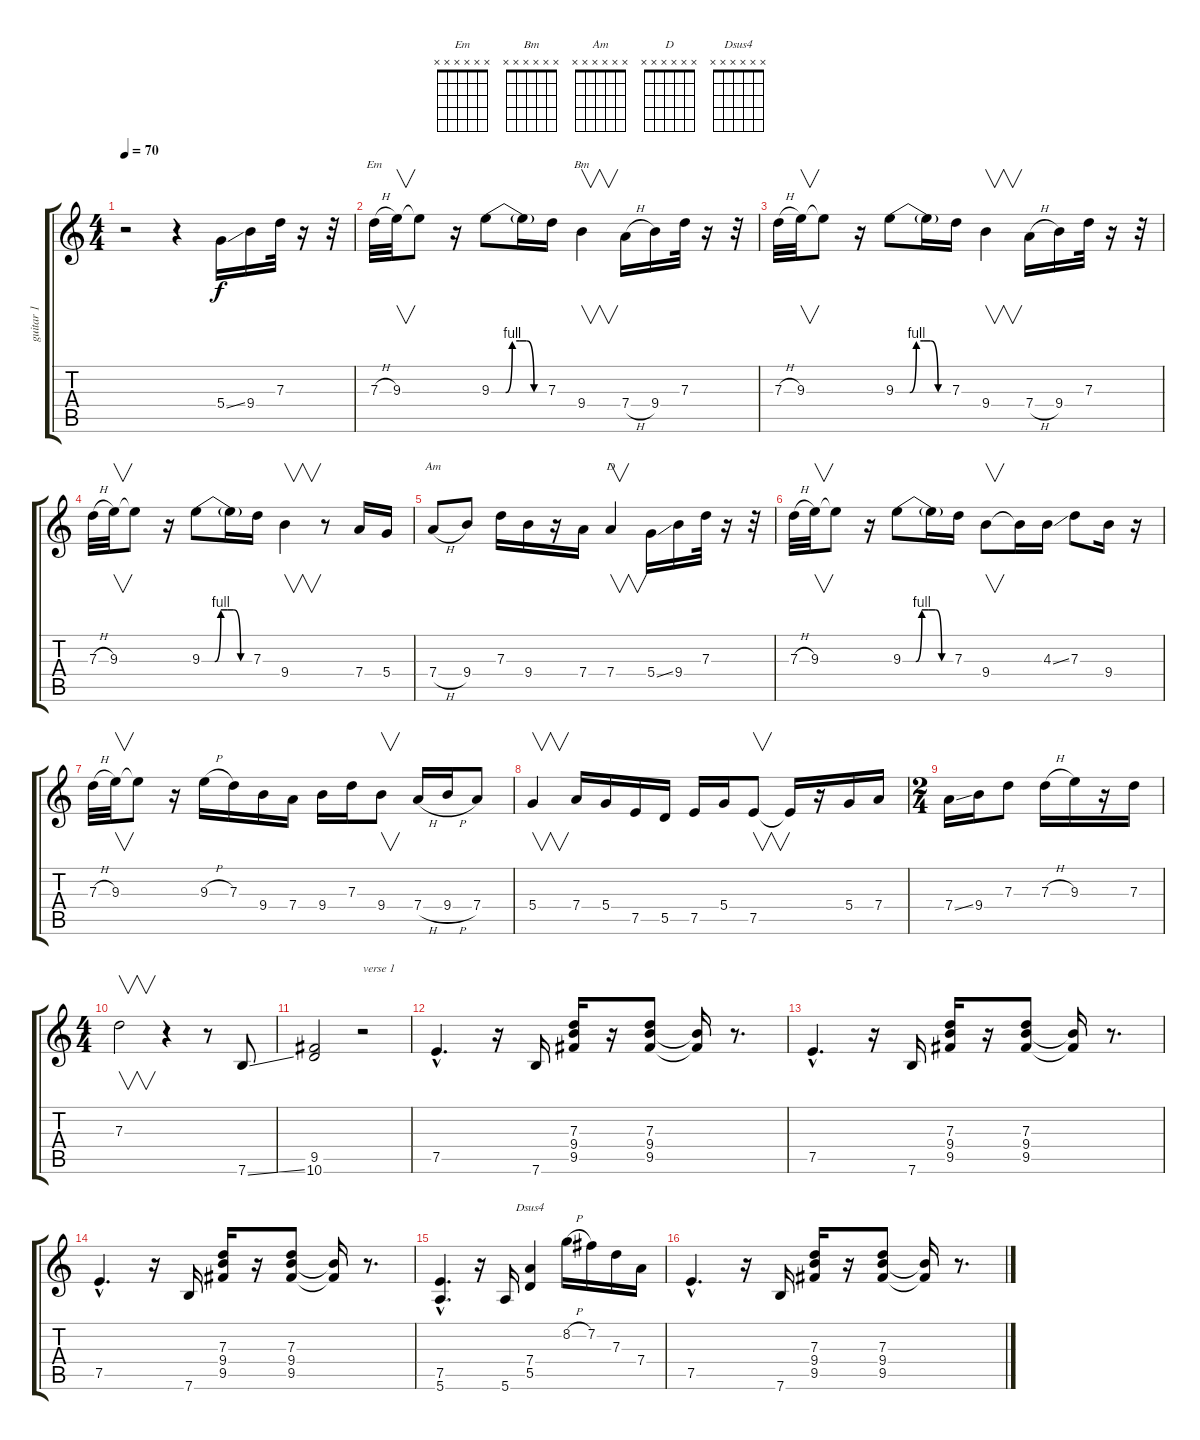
\track ("guitar 1" "guitar 1") {instrument overdrivenguitar}
\staff {score tabs}
\tuning (E4 B3 G3 D3 A2 E2) {hide}
\chord ("Em" x x x x x x) {firstfret 0}
\chord ("Bm" x x x x x x) {firstfret 0}
\chord ("Am" x x x x x x) {firstfret 0}
\chord ("D" x x x x x x) {firstfret 0}
\chord ("Dsus4" x x x x x x) {firstfret 0}
\ts (4 4)
\tempo 70
\clef g2
\ks c
r.2{dy f instrument overdrivenguitar} r.4 5.4{ss}.16{volume 16 balance 8 instrument overdrivenguitar} 9.4.16 7.3.32 r.16 r.32 |
7.3{h}.32{ch "Em"} 9.3.32{v} 9.3{t}.8 r.16 9.3{be (custom 0 0 10 0 15 0 22 4 30 4 37 4 45 0 50 0 60 0)}.8 9.3{t}.16 7.3.16 9.4.4{v ch "Bm"} 7.4{h}.16 9.4.16 7.3.32 r.16 r.32 |
7.3{h}.32 9.3.32{v} 9.3{t}.8 r.16 9.3{be (custom 0 0 10 0 15 0 22 4 30 4 37 4 45 0 50 0 60 0)}.8 9.3{t}.16 7.3.16 9.4.4{v} 7.4{h}.16 9.4.16 7.3.32 r.16 r.32 |
7.3{h}.32 9.3.32{v} 9.3{t}.8 r.16 9.3{be (custom 0 0 10 0 15 0 22 4 30 4 37 4 45 0 50 0 60 0)}.8 9.3{t}.16 7.3.16 9.4.4{v} r.8 7.4.16 5.4.16 |
7.4{h}.8{ch "Am"} 9.4.8 7.3.16 9.4.16 r.16 7.4.16 7.4.4{v ch "D"} 5.4{ss}.16 9.4.16 7.3.32 r.16 r.32 |
7.3{h}.32 9.3.32{v} 9.3{t}.8 r.16 9.3{be (custom 0 0 15 0 22 4 30 4 38 4 45 0 60 0)}.8 9.3{t}.16 7.3.16 9.4.8{v} 9.4{t}.16 4.3{ss}.16 7.3.8 9.4.16 r.16 |
7.3{h}.32 9.3.32{v} 9.3{t}.8 r.16 9.3{h}.16 7.3.16 9.4.16 7.4.16 9.4.16 7.3.16 9.4.8{v} 7.4{h}.16 9.4{h}.16 7.4.8 |
5.4.4{v} 7.4.16 5.4.16 7.5.16 5.5.16 7.5.16 5.4.16 7.5.8{v} 7.5{t}.16 r.16 5.4.16 7.4.16 |
\ts (2 4)
7.4{ss}.16 9.4.16 7.3.8 7.3{h}.16 9.3.16 r.16 7.3.16 |
\ts (4 4)
7.3.2{v} r.4 r.8 7.6{ss}.8{volume 10 instrument overdrivenguitar} |
(9.5 10.6).2 r.2{txt "verse 1"} |
7.5{hac}.4{d} r.16 7.6.16 (7.3 9.4 9.5).16 r.16 (7.3 9.4 9.5).8 (9.4{t} 9.5{t}).16 r.8{d} |
7.5{hac}.4{d} r.16 7.6.16 (7.3 9.4 9.5).16 r.16 (7.3 9.4 9.5).8 (9.4{t} 9.5{t}).16 r.8{d} |
7.5{hac}.4{d} r.16 7.6.16 (7.3 9.4 9.5).16 r.16 (7.3 9.4 9.5).8 (9.4{t} 9.5{t}).16 r.8{d} |
(7.5{hac} 5.6{hac}).4{d} r.16 5.6.16 (7.4 5.5).4{ch "Dsus4"} 8.2{h}.16 7.2.16 7.3.16 7.4.16 |
7.5{hac}.4{d} r.16 7.6.16 (7.3 9.4 9.5).16 r.16 (7.3 9.4 9.5).8 (9.4{t} 9.5{t}).16 r.8{d}
